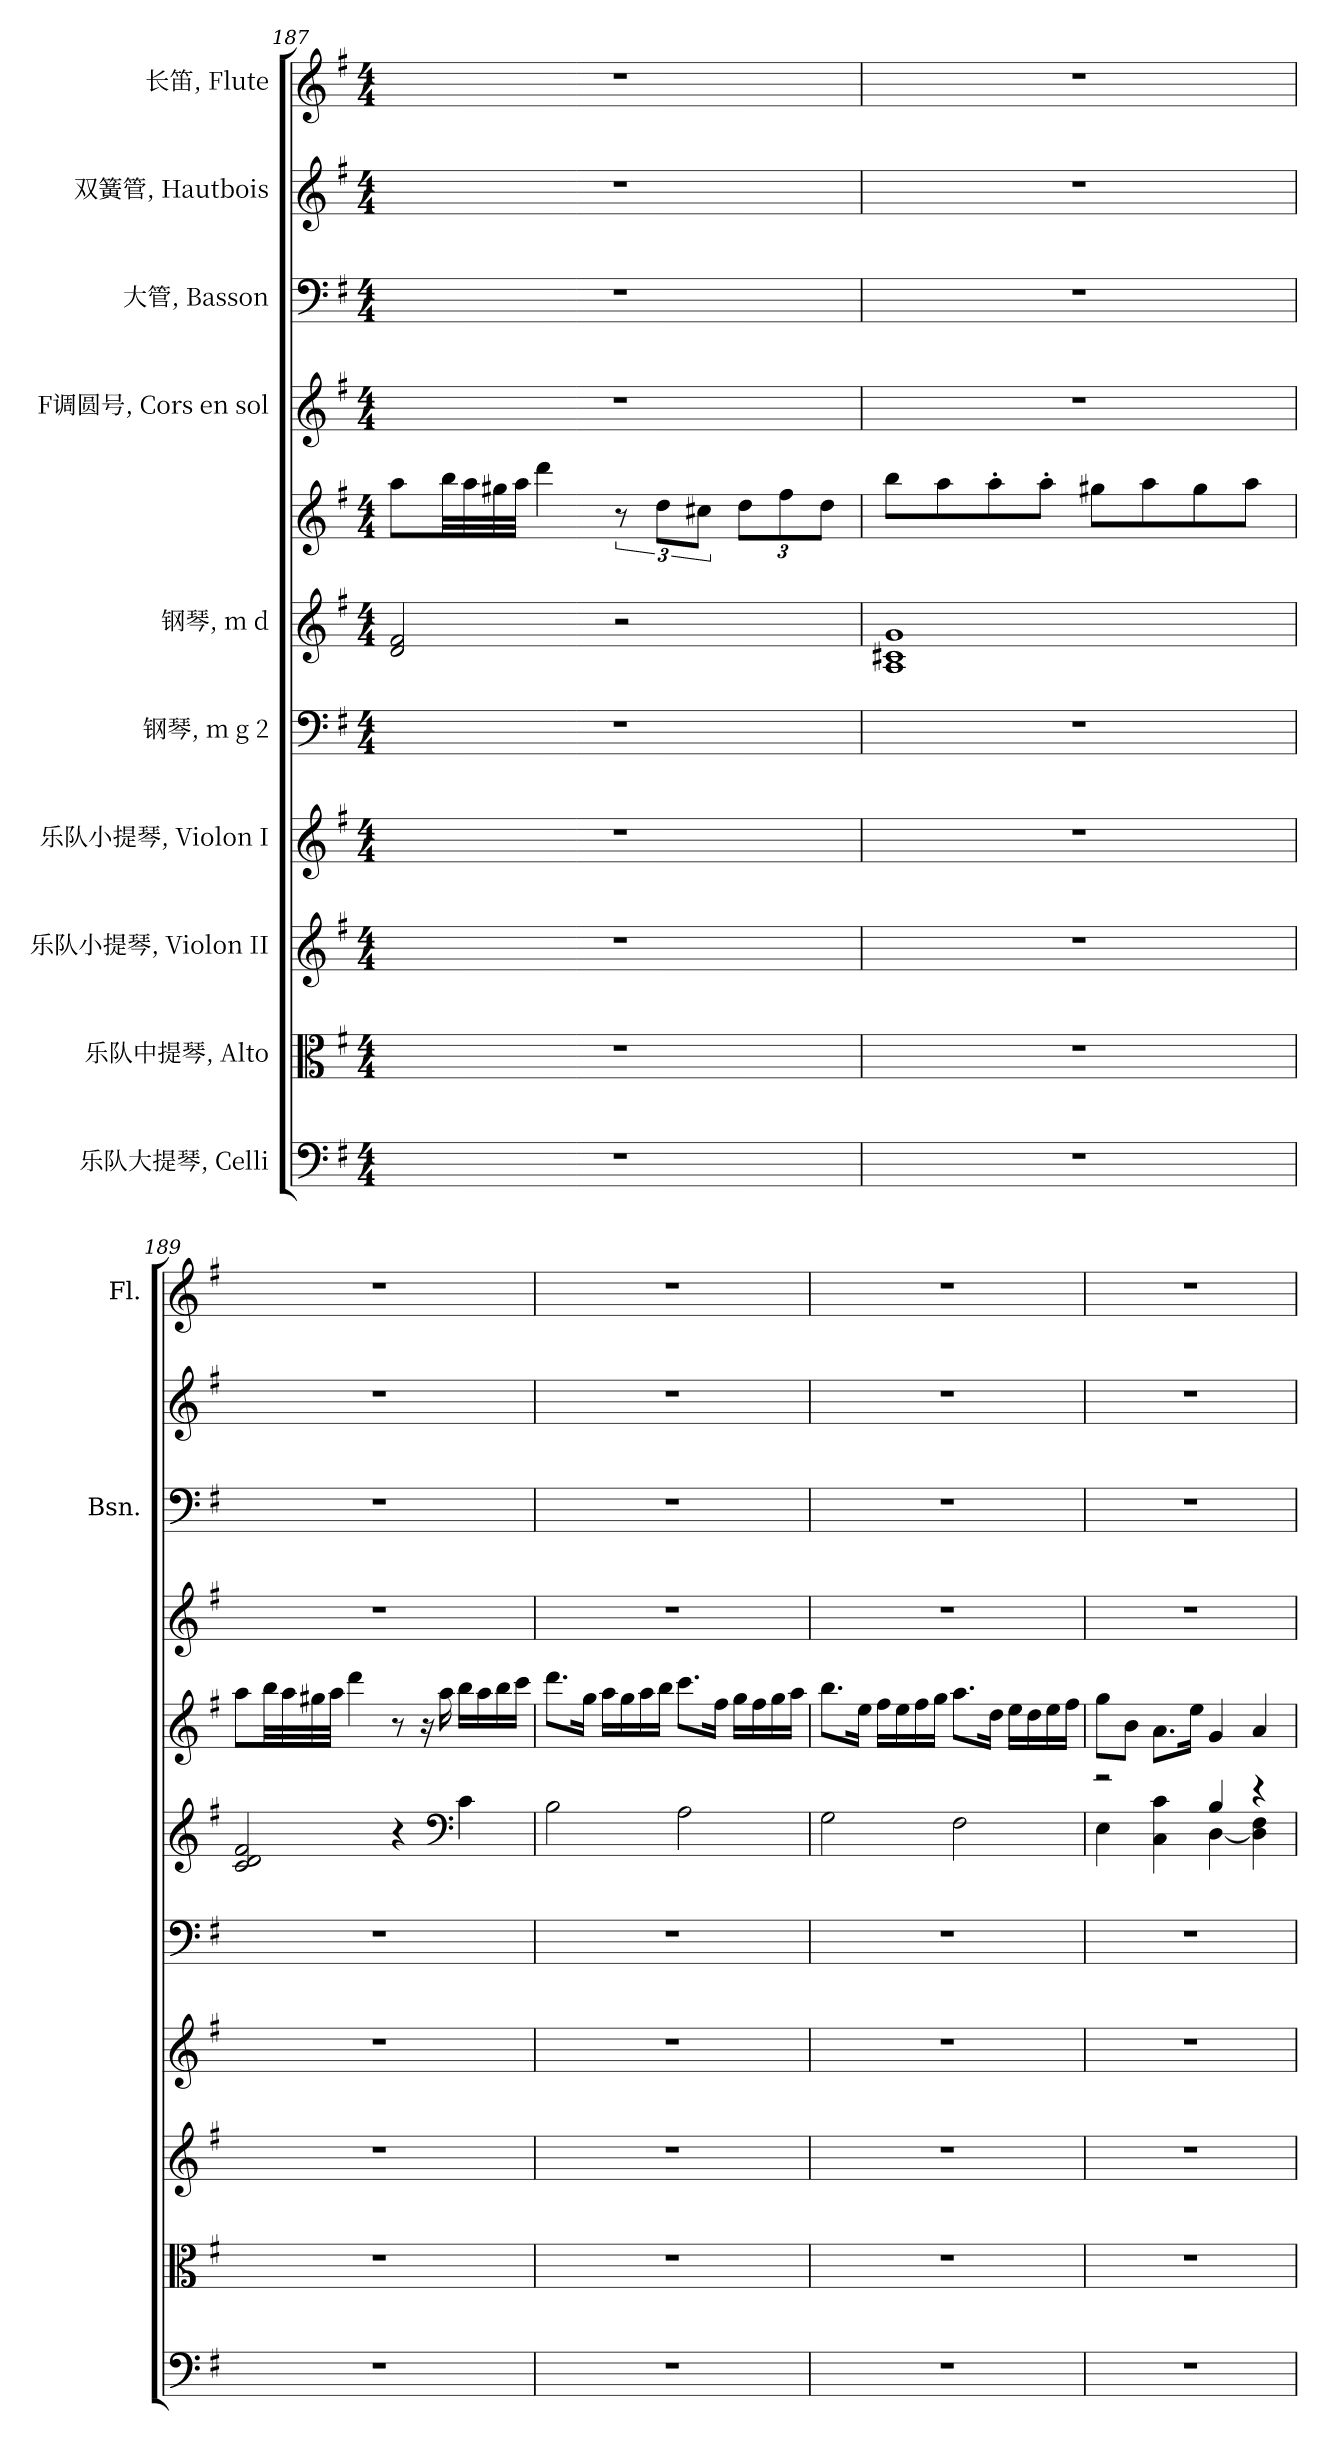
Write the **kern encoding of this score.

**kern	**kern	**kern	**kern	**kern	**kern	**kern	**kern	**kern	**kern	**kern
*part10	*part9	*part8	*part7	*part6	*part5	*part5	*part4	*part3	*part2	*part1
*staff11	*staff10	*staff9	*staff8	*staff7	*staff6	*staff5	*staff4	*staff3	*staff2	*staff1
*I"乐队大提琴, Celli	*I"乐队中提琴, Alto	*I"乐队小提琴, Violon II	*I"乐队小提琴, Violon I	*I"钢琴, m g 2	*I"钢琴, m d	*	*I"F调圆号, Cors en sol	*I"大管, Basson	*I"双簧管, Hautbois	*I"长笛, Flute
*	*	*	*	*	*	*	*	*I'Bsn.	*	*I'Fl.
*clefF4	*clefC3	*clefG2	*clefG2	*clefF4	*clefG2	*clefG2	*clefG2	*clefF4	*clefG2	*clefG2
*	*	*	*	*	*	*	*ITrd4c7	*	*	*
*k[f#]	*k[f#]	*k[f#]	*k[f#]	*k[f#]	*k[f#]	*k[f#]	*k[]	*k[f#]	*k[f#]	*k[f#]
*M4/4	*M4/4	*M4/4	*M4/4	*M4/4	*M4/4	*M4/4	*M4/4	*M4/4	*M4/4	*M4/4
=187	=187	=187	=187	=187	=187	=187	=187	=187	=187	=187
1r	1r	1r	1r	1r	2d/ 2f#/	8aa\L	1r	1r	1r	1r
.	.	.	.	.	.	32bb\LL	.	.	.	.
.	.	.	.	.	.	32aa\	.	.	.	.
.	.	.	.	.	.	32gg#X\	.	.	.	.
.	.	.	.	.	.	32aa\JJJ	.	.	.	.
.	.	.	.	.	.	4ddd\	.	.	.	.
.	.	.	.	.	2r	12r	.	.	.	.
.	.	.	.	.	.	12dd\L	.	.	.	.
.	.	.	.	.	.	12cc#X\J	.	.	.	.
*	*	*	*	*	*	*Xbrackettup	*	*	*	*
.	.	.	.	.	.	12dd\L	.	.	.	.
.	.	.	.	.	.	12ff#\	.	.	.	.
.	.	.	.	.	.	12dd\J	.	.	.	.
!!LO:PB:g=z
=188	=188	=188	=188	=188	=188	=188	=188	=188	=188	=188
1r	1r	1r	1r	1r	1A 1c#X 1g	8bb\L	1r	1r	1r	1r
.	.	.	.	.	.	8aa\	.	.	.	.
.	.	.	.	.	.	8aa'\	.	.	.	.
.	.	.	.	.	.	8aa'\J	.	.	.	.
.	.	.	.	.	.	8gg#X\L	.	.	.	.
.	.	.	.	.	.	8aa\	.	.	.	.
.	.	.	.	.	.	8gg#\	.	.	.	.
.	.	.	.	.	.	8aa\J	.	.	.	.
=189	=189	=189	=189	=189	=189	=189	=189	=189	=189	=189
1r	1r	1r	1r	1r	2c/ 2d/ 2f#/	8aa\L	1r	1r	1r	1r
.	.	.	.	.	.	32bb\LL	.	.	.	.
.	.	.	.	.	.	32aa\	.	.	.	.
.	.	.	.	.	.	32gg#X\	.	.	.	.
.	.	.	.	.	.	32aa\JJJ	.	.	.	.
.	.	.	.	.	.	4ddd\	.	.	.	.
.	.	.	.	.	4r	8r	.	.	.	.
.	.	.	.	.	.	16r	.	.	.	.
.	.	.	.	.	.	16aa\	.	.	.	.
*	*	*	*	*	*clefF4	*	*	*	*	*
.	.	.	.	.	4c\	16bb\LL	.	.	.	.
.	.	.	.	.	.	16aa\	.	.	.	.
.	.	.	.	.	.	16bb\	.	.	.	.
.	.	.	.	.	.	16ccc\JJ	.	.	.	.
=190	=190	=190	=190	=190	=190	=190	=190	=190	=190	=190
1r	1r	1r	1r	1r	2B\	8.ddd\L	1r	1r	1r	1r
.	.	.	.	.	.	16gg\Jk	.	.	.	.
.	.	.	.	.	.	16aa\LL	.	.	.	.
.	.	.	.	.	.	16gg\	.	.	.	.
.	.	.	.	.	.	16aa\	.	.	.	.
.	.	.	.	.	.	16bb\JJ	.	.	.	.
.	.	.	.	.	2A\	8.ccc\L	.	.	.	.
.	.	.	.	.	.	16ff#\Jk	.	.	.	.
.	.	.	.	.	.	16gg\LL	.	.	.	.
.	.	.	.	.	.	16ff#\	.	.	.	.
.	.	.	.	.	.	16gg\	.	.	.	.
.	.	.	.	.	.	16aa\JJ	.	.	.	.
!!LO:PB:g=z
=191	=191	=191	=191	=191	=191	=191	=191	=191	=191	=191
1r	1r	1r	1r	1r	2G\	8.bb\L	1r	1r	1r	1r
.	.	.	.	.	.	16ee\Jk	.	.	.	.
.	.	.	.	.	.	16ff#\LL	.	.	.	.
.	.	.	.	.	.	16ee\	.	.	.	.
.	.	.	.	.	.	16ff#\	.	.	.	.
.	.	.	.	.	.	16gg\JJ	.	.	.	.
.	.	.	.	.	2F#\	8.aa\L	.	.	.	.
.	.	.	.	.	.	16dd\Jk	.	.	.	.
.	.	.	.	.	.	16ee\LL	.	.	.	.
.	.	.	.	.	.	16dd\	.	.	.	.
.	.	.	.	.	.	16ee\	.	.	.	.
.	.	.	.	.	.	16ff#\JJ	.	.	.	.
=192	=192	=192	=192	=192	=192	=192	=192	=192	=192	=192
*	*	*	*	*	*^	*	*	*	*	*
1r	1r	1r	1r	1r	2r	4E\	8gg\L	1r	1r	1r	1r
.	.	.	.	.	.	.	8b\J	.	.	.	.
.	.	.	.	.	.	4C\ 4c\	8.a\L	.	.	.	.
.	.	.	.	.	.	.	16ee\Jk	.	.	.	.
.	.	.	.	.	4B/	[4D\	4g/	.	.	.	.
.	.	.	.	.	4r	4D\] 4F#\	4a/	.	.	.	.
*	*	*	*	*	*v	*v	*	*	*	*	*
=	=	=	=	=	=	=	=	=	=	=
*-	*-	*-	*-	*-	*-	*-	*-	*-	*-	*-
